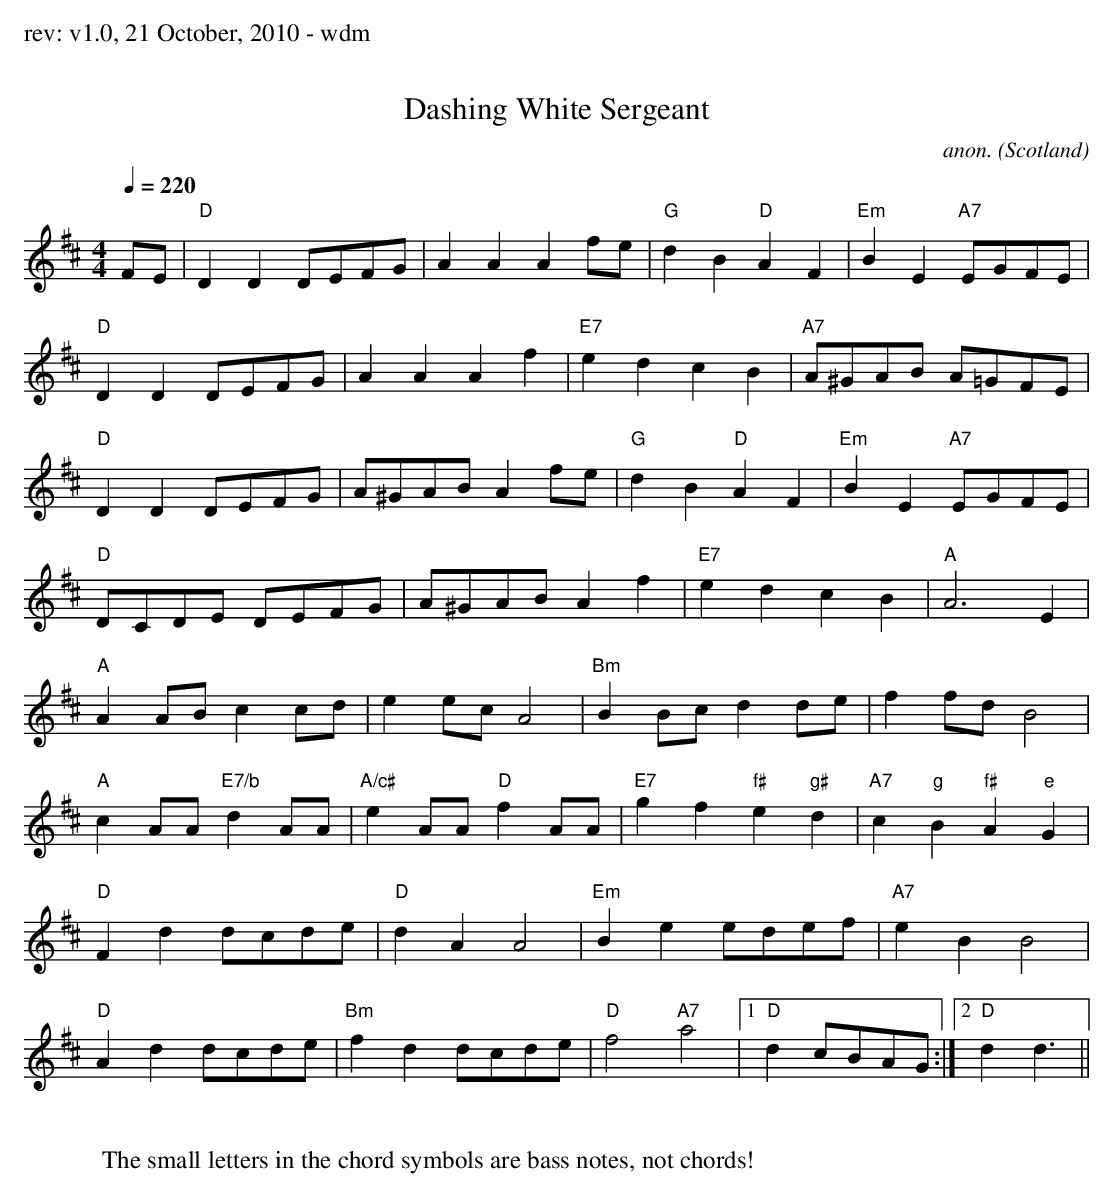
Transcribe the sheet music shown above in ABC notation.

X:1
T:Dashing White Sergeant
C:anon.
O:Scotland
M:4/4
L:1/8
Q:1/4=220
K:D
FE|\
"D" D2D2 DEFG | A2A2  A2fe | "G" d2B2 "D" A2F2 | "Em" B2E2 "A7"EGFE |
"D" D2D2 DEFG | A2A2  A2f2 | "E7"e2d2 c2B2 | "A7"A^GAB A=GFE |
"D" D2D2 DEFG | A^GAB A2fe | "G" d2B2 "D"A2F2 |"Em"B2E2 "A7"EGFE |
"D" DCDE DEFG | A^GAB A2f2 | "E7"e2d2 c2B2 | "A"A6E2 |
"A" A2AB c2cd | e2ec   A4  | "Bm" B2Bc d2de | f2fd  B4 |
"A" c2AA "E7/b" d2AA | "A/c#" e2AA "D" f2AA |\
"E7"g2f2 "f#" e2 "g#" d2 | "A7"c2 "g" B2 "f#" A2 "e" G2 |
"D" F2d2 dcde | "D" d2A2  A4  | "Em"B2e2 edef |"A7"e2B2  B4 |
"D" A2d2 dcde | "Bm"f2d2 dcde | "D" f4 "A7" a4 |[1 "D" d2cBAG  :|[2 "D" d2 d3 ||
W:
W:The small letters in the chord symbols are bass notes, not chords!
W:
W:
